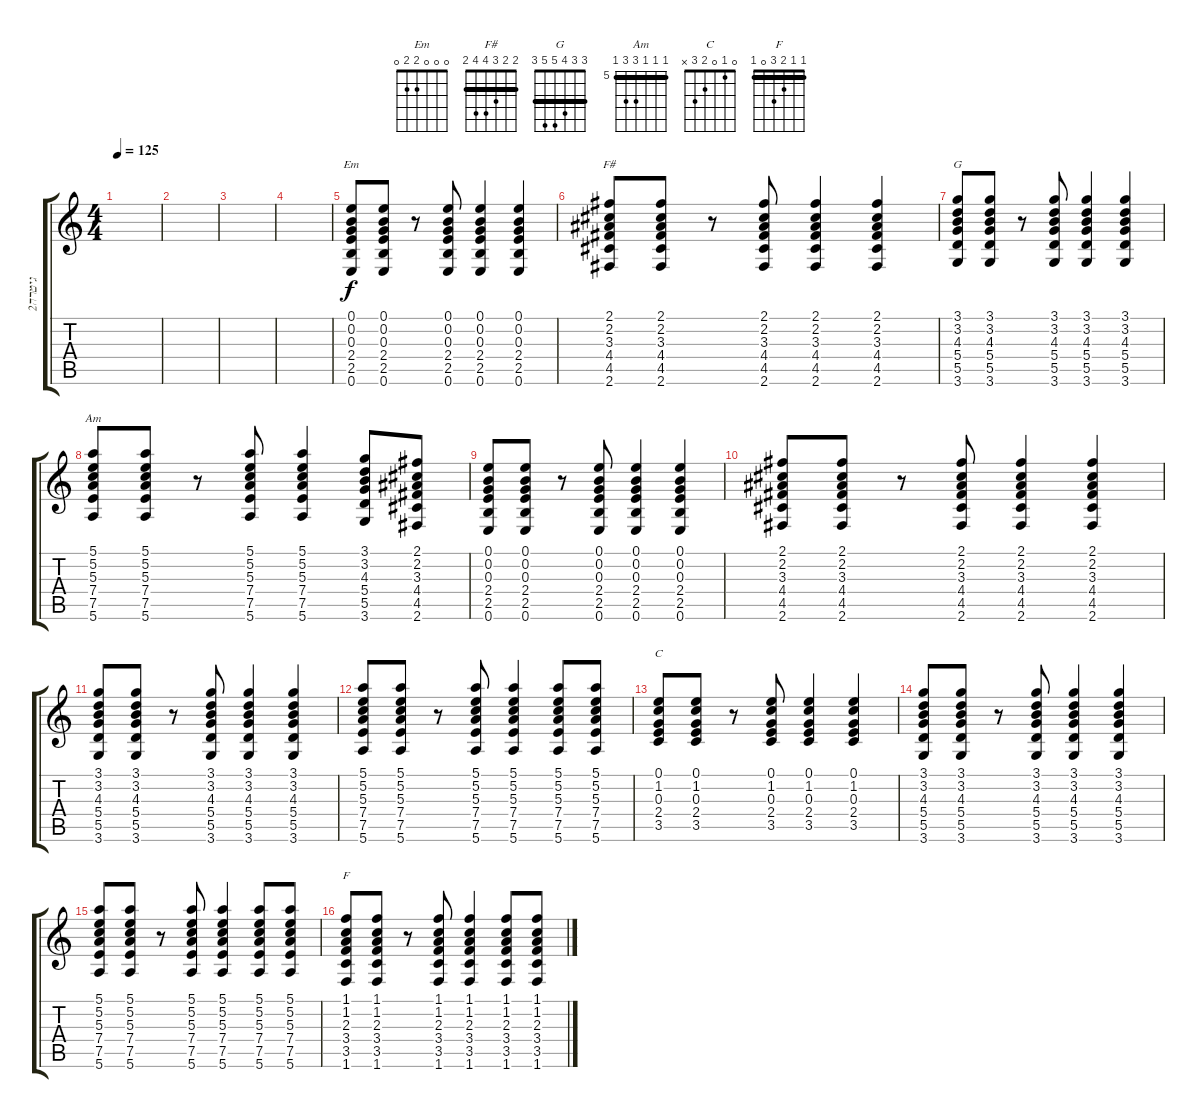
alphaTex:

\track ("גיטרה2" "גיטרה2") {instrument acousticguitarsteel}
\staff {score tabs}
\tuning (E4 B3 G3 D3 A2 E2) {hide}
\chord ("Em" 0 0 0 2 2 0)
\chord ("F#" 2 2 3 4 4 2) {barre 2}
\chord ("G" 3 3 4 5 5 3) {barre 3}
\chord ("Am" 5 5 5 7 7 5) {firstfret 5 barre 5}
\chord ("C" 0 1 0 2 3 x)
\chord ("F" 1 1 2 3 0 1) {barre 1}
\ts (4 4)
\tempo 125
\clef g2
\ks c
|
|
|
|
(0.1 0.2 0.3 2.4 2.5 0.6).8{ch "Em"} (0.1 0.2 0.3 2.4 2.5 0.6).8 r.8 (0.1 0.2 0.3 2.4 2.5 0.6).8 (0.1 0.2 0.3 2.4 2.5 0.6).4 (0.1 0.2 0.3 2.4 2.5 0.6).4 |
(2.1 2.2 3.3 4.4 4.5 2.6).8{ch "F#"} (2.1 2.2 3.3 4.4 4.5 2.6).8 r.8 (2.1 2.2 3.3 4.4 4.5 2.6).8 (2.1 2.2 3.3 4.4 4.5 2.6).4 (2.1 2.2 3.3 4.4 4.5 2.6).4 |
(3.1 3.2 4.3 5.4 5.5 3.6).8{ch "G"} (3.1 3.2 4.3 5.4 5.5 3.6).8 r.8 (3.1 3.2 4.3 5.4 5.5 3.6).8 (3.1 3.2 4.3 5.4 5.5 3.6).4 (3.1 3.2 4.3 5.4 5.5 3.6).4 |
(5.1 5.2 5.3 7.4 7.5 5.6).8{ch "Am"} (5.1 5.2 5.3 7.4 7.5 5.6).8 r.8 (5.1 5.2 5.3 7.4 7.5 5.6).8 (5.1 5.2 5.3 7.4 7.5 5.6).4 (3.1 3.2 4.3 5.4 5.5 3.6).8 (2.1 2.2 3.3 4.4 4.5 2.6).8 |
(0.1 0.2 0.3 2.4 2.5 0.6).8 (0.1 0.2 0.3 2.4 2.5 0.6).8 r.8 (0.1 0.2 0.3 2.4 2.5 0.6).8 (0.1 0.2 0.3 2.4 2.5 0.6).4 (0.1 0.2 0.3 2.4 2.5 0.6).4 |
(2.1 2.2 3.3 4.4 4.5 2.6).8 (2.1 2.2 3.3 4.4 4.5 2.6).8 r.8 (2.1 2.2 3.3 4.4 4.5 2.6).8 (2.1 2.2 3.3 4.4 4.5 2.6).4 (2.1 2.2 3.3 4.4 4.5 2.6).4 |
(3.1 3.2 4.3 5.4 5.5 3.6).8 (3.1 3.2 4.3 5.4 5.5 3.6).8 r.8 (3.1 3.2 4.3 5.4 5.5 3.6).8 (3.1 3.2 4.3 5.4 5.5 3.6).4 (3.1 3.2 4.3 5.4 5.5 3.6).4 |
(5.1 5.2 5.3 7.4 7.5 5.6).8 (5.1 5.2 5.3 7.4 7.5 5.6).8 r.8 (5.1 5.2 5.3 7.4 7.5 5.6).8 (5.1 5.2 5.3 7.4 7.5 5.6).4 (5.1 5.2 5.3 7.4 7.5 5.6).8 (5.1 5.2 5.3 7.4 7.5 5.6).8 |
(0.1 1.2 0.3 2.4 3.5).8{ch "C"} (0.1 1.2 0.3 2.4 3.5).8 r.8 (0.1 1.2 0.3 2.4 3.5).8 (0.1 1.2 0.3 2.4 3.5).4 (0.1 1.2 0.3 2.4 3.5).4 |
(3.1 3.2 4.3 5.4 5.5 3.6).8 (3.1 3.2 4.3 5.4 5.5 3.6).8 r.8 (3.1 3.2 4.3 5.4 5.5 3.6).8 (3.1 3.2 4.3 5.4 5.5 3.6).4 (3.1 3.2 4.3 5.4 5.5 3.6).4 |
(5.1 5.2 5.3 7.4 7.5 5.6).8 (5.1 5.2 5.3 7.4 7.5 5.6).8 r.8 (5.1 5.2 5.3 7.4 7.5 5.6).8 (5.1 5.2 5.3 7.4 7.5 5.6).4 (5.1 5.2 5.3 7.4 7.5 5.6).8 (5.1 5.2 5.3 7.4 7.5 5.6).8 |
(1.1 1.2 2.3 3.4 3.5 1.6).8{ch "F"} (1.1 1.2 2.3 3.4 3.5 1.6).8 r.8 (1.1 1.2 2.3 3.4 3.5 1.6).8 (1.1 1.2 2.3 3.4 3.5 1.6).4 (1.1 1.2 2.3 3.4 3.5 1.6).8 (1.1 1.2 2.3 3.4 3.5 1.6).8
